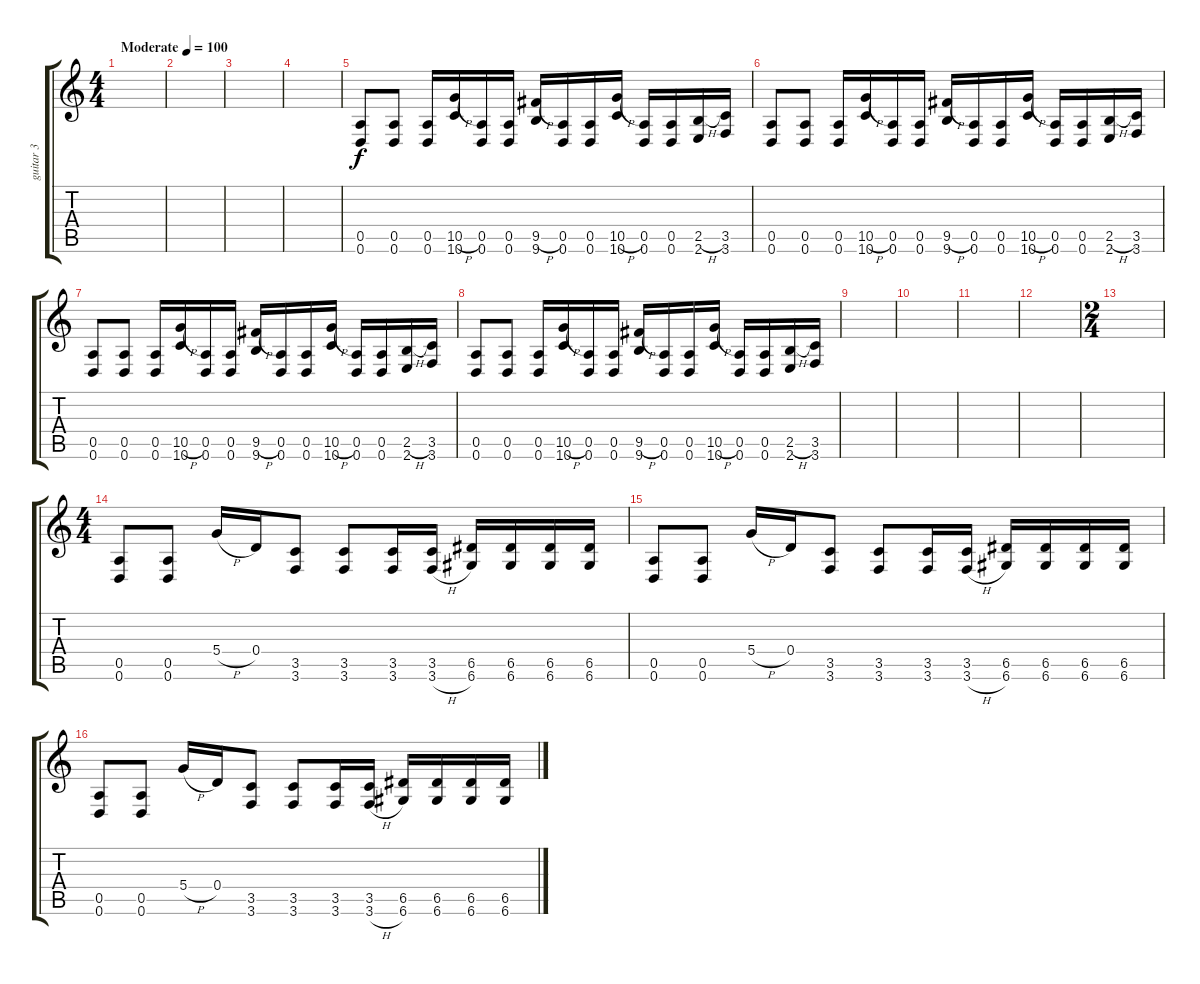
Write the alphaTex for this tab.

\track ("guitar 3" "guitar 3") {instrument distortionguitar}
\staff {score tabs}
\tuning (E4 B3 G3 D3 A2 D2) {hide}
\ts (4 4)
\tempo (100 "Moderate")
\clef g2
\ks c
|
|
|
|
(0.5 0.6).8{volume 16 instrument distortionguitar} (0.5 0.6).8 (0.5 0.6).16 (10.5{h} 10.6).16 (0.5 0.6).16 (0.5 0.6).16 (9.5{h} 9.6).16 (0.5 0.6).16 (0.5 0.6).16 (10.5{h} 10.6).16 (0.5 0.6).16 (0.5 0.6).16 (2.5{h} 2.6).16 (3.5 3.6).16 |
(0.5 0.6).8{volume 16 instrument distortionguitar} (0.5 0.6).8 (0.5 0.6).16 (10.5{h} 10.6).16 (0.5 0.6).16 (0.5 0.6).16 (9.5{h} 9.6).16 (0.5 0.6).16 (0.5 0.6).16 (10.5{h} 10.6).16 (0.5 0.6).16 (0.5 0.6).16 (2.5{h} 2.6).16 (3.5 3.6).16 |
(0.5 0.6).8{volume 16 instrument distortionguitar} (0.5 0.6).8 (0.5 0.6).16 (10.5{h} 10.6).16 (0.5 0.6).16 (0.5 0.6).16 (9.5{h} 9.6).16 (0.5 0.6).16 (0.5 0.6).16 (10.5{h} 10.6).16 (0.5 0.6).16 (0.5 0.6).16 (2.5{h} 2.6).16 (3.5 3.6).16 |
(0.5 0.6).8{volume 16 instrument distortionguitar} (0.5 0.6).8 (0.5 0.6).16 (10.5{h} 10.6).16 (0.5 0.6).16 (0.5 0.6).16 (9.5{h} 9.6).16 (0.5 0.6).16 (0.5 0.6).16 (10.5{h} 10.6).16 (0.5 0.6).16 (0.5 0.6).16 (2.5{h} 2.6).16 (3.5 3.6).16 |
|
|
|
|
\ts (2 4)
|
\ts (4 4)
(0.5 0.6).8{volume 16 instrument distortionguitar} (0.5 0.6).8 5.4{h}.16 0.4.16 (3.5 3.6).8 (3.5 3.6).8 (3.5 3.6).16 (3.5 3.6{h}).16 (6.5 6.6).16 (6.5 6.6).16 (6.5 6.6).16 (6.5 6.6).16 |
(0.5 0.6).8{volume 16 instrument distortionguitar} (0.5 0.6).8 5.4{h}.16 0.4.16 (3.5 3.6).8 (3.5 3.6).8 (3.5 3.6).16 (3.5 3.6{h}).16 (6.5 6.6).16 (6.5 6.6).16 (6.5 6.6).16 (6.5 6.6).16 |
(0.5 0.6).8{volume 16 instrument distortionguitar} (0.5 0.6).8 5.4{h}.16 0.4.16 (3.5 3.6).8 (3.5 3.6).8 (3.5 3.6).16 (3.5 3.6{h}).16 (6.5 6.6).16 (6.5 6.6).16 (6.5 6.6).16 (6.5 6.6).16
